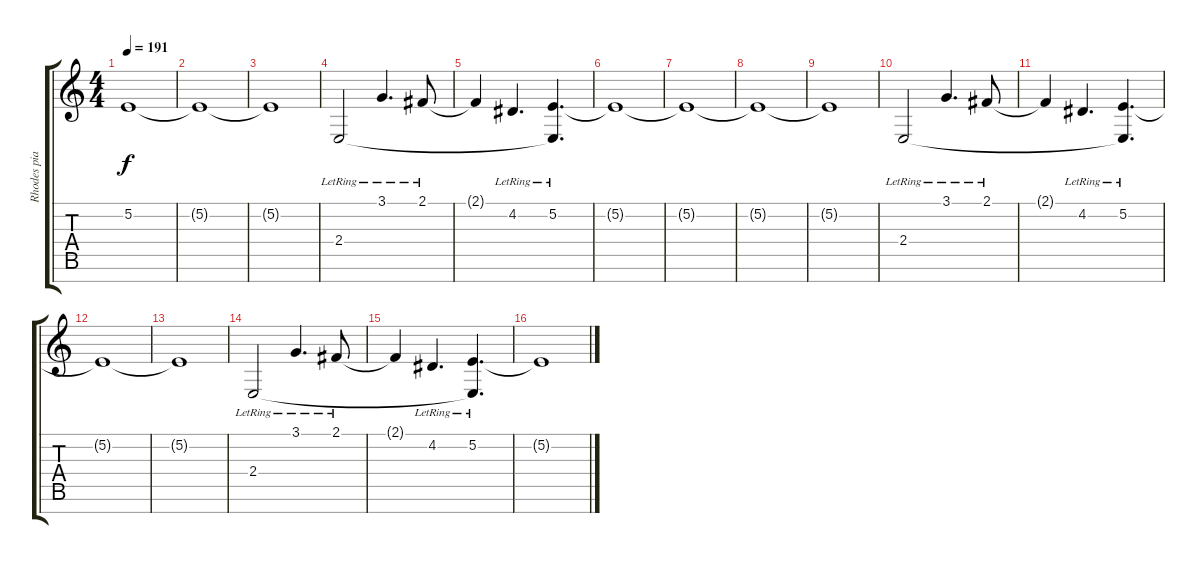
\track ("Rhodes piano" "Rhodes pia") {instrument electricpiano1}
\staff {score tabs}
\tuning (E4 B3 G3 D3 A2 E2 B1) {hide}
\ts (4 4)
\tempo 191
\clef g2
\ks c
5.2{t}.1{dy f} |
5.2{t}.1 |
5.2{t}.1 |
2.4{lr}.2 3.1{lr}.4{d} 2.1{lr}.8 |
2.1{t}.4 4.2{lr}.4{d} (5.2{lr} 2.4{t}).4{d} |
5.2{t}.1 |
5.2{t}.1 |
5.2{t}.1 |
5.2{t}.1 |
2.4{lr}.2 3.1{lr}.4{d} 2.1{lr}.8 |
2.1{t}.4 4.2{lr}.4{d} (5.2{lr} 2.4{t}).4{d} |
5.2{t}.1 |
5.2{t}.1 |
2.4{lr}.2 3.1{lr}.4{d} 2.1{lr}.8 |
2.1{t}.4 4.2{lr}.4{d} (5.2{lr} 2.4{t}).4{d} |
5.2{t}.1
